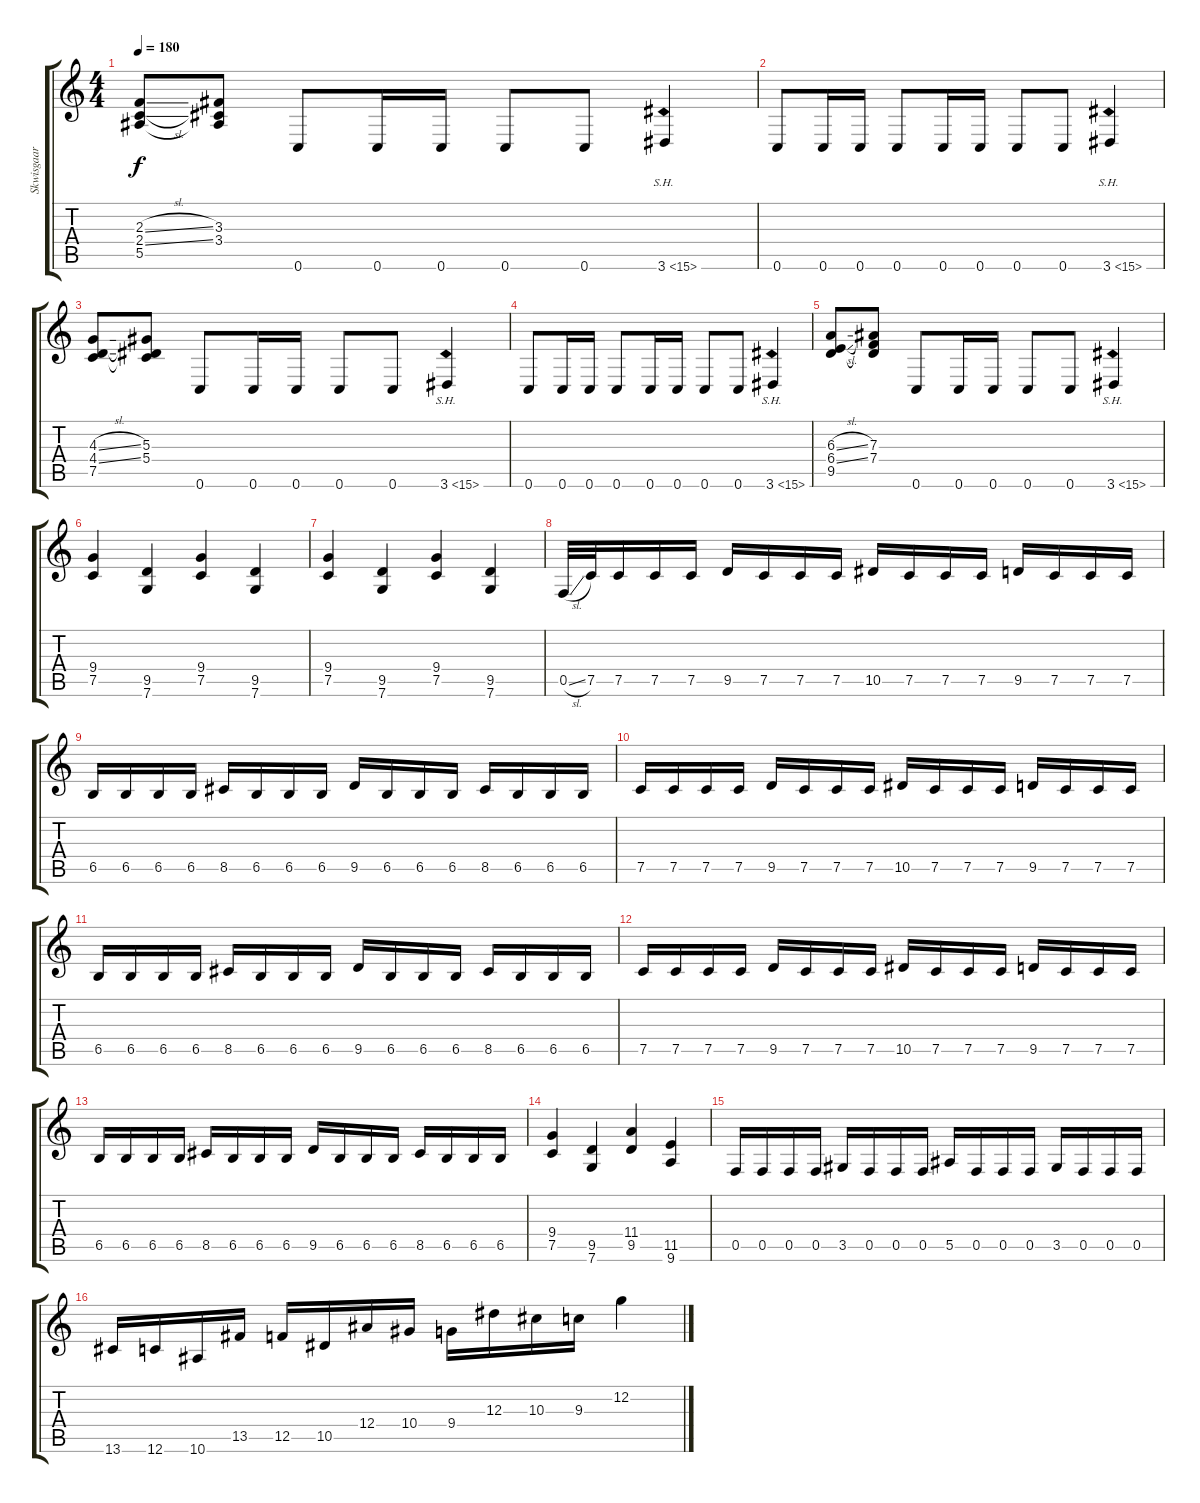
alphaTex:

\track ("Skwisgaar Skwigelf" "Skwisgaar ") {instrument distortionguitar}
\staff {score tabs}
\tuning (C4 G3 Eb3 Bb2 F2 C2) {hide}
\ts (4 4)
\tempo 180
\clef g2
\ks c
(2.3{sl} 2.4{sl} 5.5).8{dy f instrument distortionguitar} (3.3 3.4 5.5{t}).8 0.6.8 0.6.16 0.6.16 0.6.8 0.6.8 3.6{sh 12}.4 |
0.6.8 0.6.16 0.6.16 0.6.8 0.6.16 0.6.16 0.6.8 0.6.8 3.6{sh 12}.4 |
(4.3{sl} 4.4{sl} 7.5).8 (5.3 5.4 7.5{t}).8 0.6.8 0.6.16 0.6.16 0.6.8 0.6.8 3.6{sh 12}.4 |
0.6.8 0.6.16 0.6.16 0.6.8 0.6.16 0.6.16 0.6.8 0.6.8 3.6{sh 12}.4 |
(6.3{sl} 6.4{sl} 9.5).8 (7.3 7.4 9.5{t}).8 0.6.8 0.6.16 0.6.16 0.6.8 0.6.8 3.6{sh 12}.4 |
(9.4 7.5).4 (9.5 7.6).4 (9.4 7.5).4 (9.5 7.6).4 |
(9.4 7.5).4 (9.5 7.6).4 (9.4 7.5).4 (9.5 7.6).4 |
0.5{sl}.32 7.5.32 7.5.16 7.5.16 7.5.16 9.5.16 7.5.16 7.5.16 7.5.16 10.5.16 7.5.16 7.5.16 7.5.16 9.5.16 7.5.16 7.5.16 7.5.16 |
6.5.16 6.5.16 6.5.16 6.5.16 8.5.16 6.5.16 6.5.16 6.5.16 9.5.16 6.5.16 6.5.16 6.5.16 8.5.16 6.5.16 6.5.16 6.5.16 |
7.5.16 7.5.16 7.5.16 7.5.16 9.5.16 7.5.16 7.5.16 7.5.16 10.5.16 7.5.16 7.5.16 7.5.16 9.5.16 7.5.16 7.5.16 7.5.16 |
6.5.16 6.5.16 6.5.16 6.5.16 8.5.16 6.5.16 6.5.16 6.5.16 9.5.16 6.5.16 6.5.16 6.5.16 8.5.16 6.5.16 6.5.16 6.5.16 |
7.5.16 7.5.16 7.5.16 7.5.16 9.5.16 7.5.16 7.5.16 7.5.16 10.5.16 7.5.16 7.5.16 7.5.16 9.5.16 7.5.16 7.5.16 7.5.16 |
6.5.16 6.5.16 6.5.16 6.5.16 8.5.16 6.5.16 6.5.16 6.5.16 9.5.16 6.5.16 6.5.16 6.5.16 8.5.16 6.5.16 6.5.16 6.5.16 |
(9.4 7.5).4 (9.5 7.6).4 (11.4 9.5).4 (11.5 9.6).4 |
0.5.16 0.5.16 0.5.16 0.5.16 3.5.16 0.5.16 0.5.16 0.5.16 5.5.16 0.5.16 0.5.16 0.5.16 3.5.16 0.5.16 0.5.16 0.5.16 |
13.6.16 12.6.16 10.6.16 13.5.16 12.5.16 10.5.16 12.4.16 10.4.16 9.4.16 12.3.16 10.3.16 9.3.16 12.2.4
